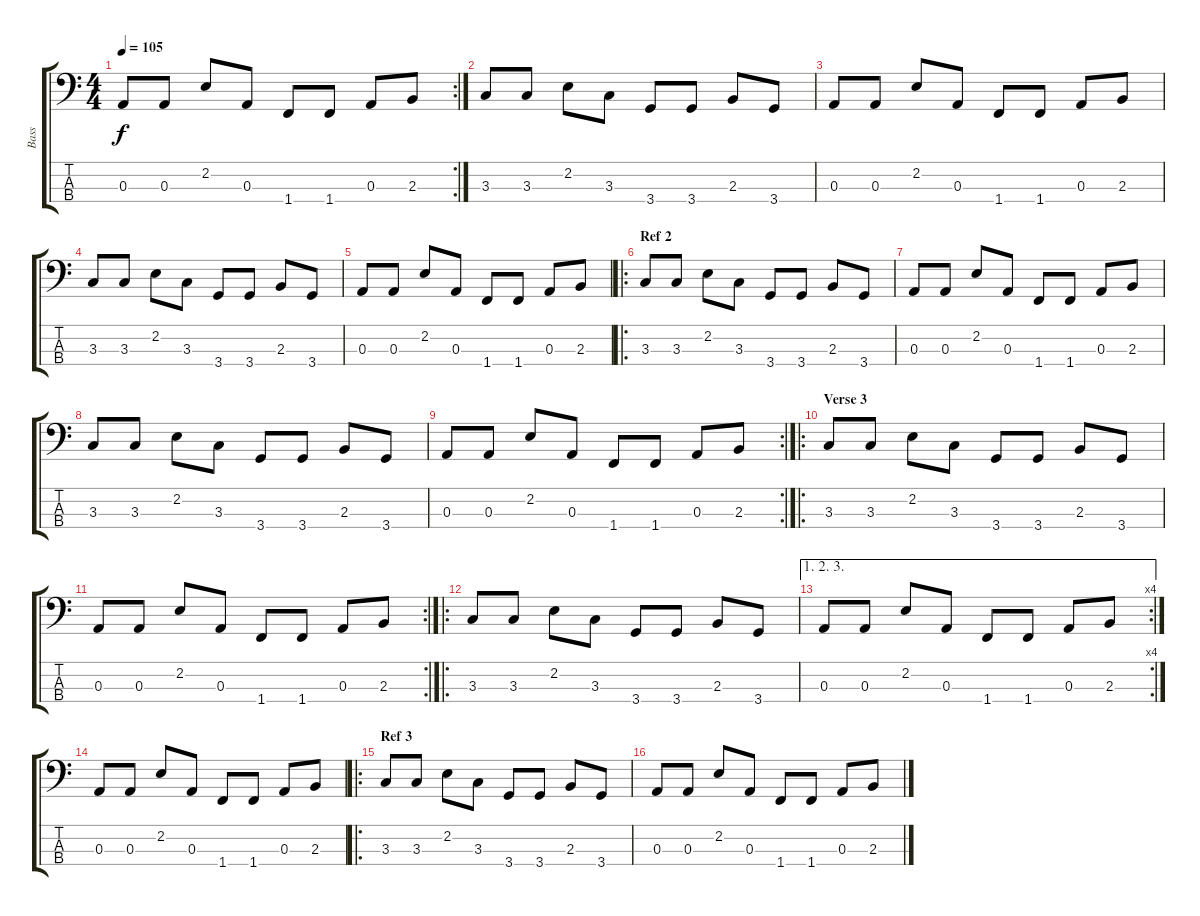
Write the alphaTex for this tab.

\track ("Bass" "Bass") {instrument electricbassfinger}
\staff {score tabs}
\tuning (G2 D2 A1 E1) {hide}
\rc 2
\ts (4 4)
\tempo 105
\clef f4
\ks c
0.3.8{dy f} 0.3.8 2.2.8 0.3.8 1.4.8 1.4.8 0.3.8 2.3.8 |
3.3.8 3.3.8 2.2.8 3.3.8 3.4.8 3.4.8 2.3.8 3.4.8 |
0.3.8 0.3.8 2.2.8 0.3.8 1.4.8 1.4.8 0.3.8 2.3.8 |
3.3.8 3.3.8 2.2.8 3.3.8 3.4.8 3.4.8 2.3.8 3.4.8 |
0.3.8 0.3.8 2.2.8 0.3.8 1.4.8 1.4.8 0.3.8 2.3.8 |
\ro
\section ("" "Ref 2")
3.3.8 3.3.8 2.2.8 3.3.8 3.4.8 3.4.8 2.3.8 3.4.8 |
0.3.8 0.3.8 2.2.8 0.3.8 1.4.8 1.4.8 0.3.8 2.3.8 |
3.3.8 3.3.8 2.2.8 3.3.8 3.4.8 3.4.8 2.3.8 3.4.8 |
\rc 2
0.3.8 0.3.8 2.2.8 0.3.8 1.4.8 1.4.8 0.3.8 2.3.8 |
\ro
\section ("" "Verse 3")
3.3.8 3.3.8 2.2.8 3.3.8 3.4.8 3.4.8 2.3.8 3.4.8 |
\rc 2
0.3.8 0.3.8 2.2.8 0.3.8 1.4.8 1.4.8 0.3.8 2.3.8 |
\ro
3.3.8 3.3.8 2.2.8 3.3.8 3.4.8 3.4.8 2.3.8 3.4.8 |
\ae (1 2 3)
\rc 4
0.3.8 0.3.8 2.2.8 0.3.8 1.4.8 1.4.8 0.3.8 2.3.8 |
0.3.8 0.3.8 2.2.8 0.3.8 1.4.8 1.4.8 0.3.8 2.3.8 |
\ro
\section ("" "Ref 3")
3.3.8 3.3.8 2.2.8 3.3.8 3.4.8 3.4.8 2.3.8 3.4.8 |
0.3.8 0.3.8 2.2.8 0.3.8 1.4.8 1.4.8 0.3.8 2.3.8
